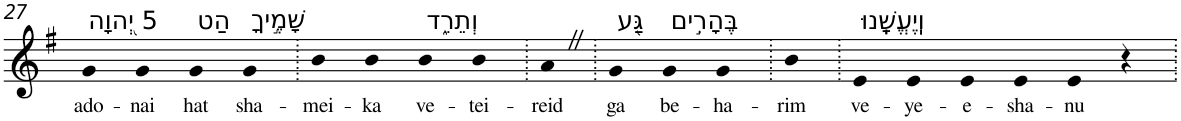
**kern	**text
*part1	*part1
*staff1	*staff1
*I"Piano	*
*I'Pno	*
!!LO:PB:g=z
*clefG2	*
*k[f#]	*
*G:	*
=27	=27
!LO:TX:a:t=5 יְ֭הוָה	!
!	!LO:LY:b
4g	ado-
!	!LO:LY:b
4g	-nai
!LO:TX:a:t=הַט	!
!	!LO:LY:b
4g	hat
!LO:TX:a:t=שָׁמֶ֣יךָ	!
!	!LO:LY:b
4g	sha-
=28.	=28.
!	!LO:LY:b
4b	-mei-
!	!LO:LY:b
4b	-ka
!LO:TX:a:t=וְתֵרֵ֑ד	!
!	!LO:LY:b
4b	ve-
!	!LO:LY:b
4b	-tei-
=29.	=29.
!	!LO:LY:b
4aZ	-reid
=30.	=30.
!LO:TX:a:t=גַּ֖ע	!
!	!LO:LY:b
4g	ga
!LO:TX:a:t=בֶּהָרִ֣ים	!
!	!LO:LY:b
4g	be-
!	!LO:LY:b
4g	-ha-
=31.	=31.
!	!LO:LY:b
4b	-rim
=32.	=32.
!LO:TX:a:t=וְֽיֶעֱשָֽׁנוּ	!
!	!LO:LY:b
4e	ve-
!	!LO:LY:b
4e	-ye-
!	!LO:LY:b
4e	-e-
!	!LO:LY:b
4e	-sha-
!	!LO:LY:b
4e	-nu
4r	.
=.	=.
*-	*-
